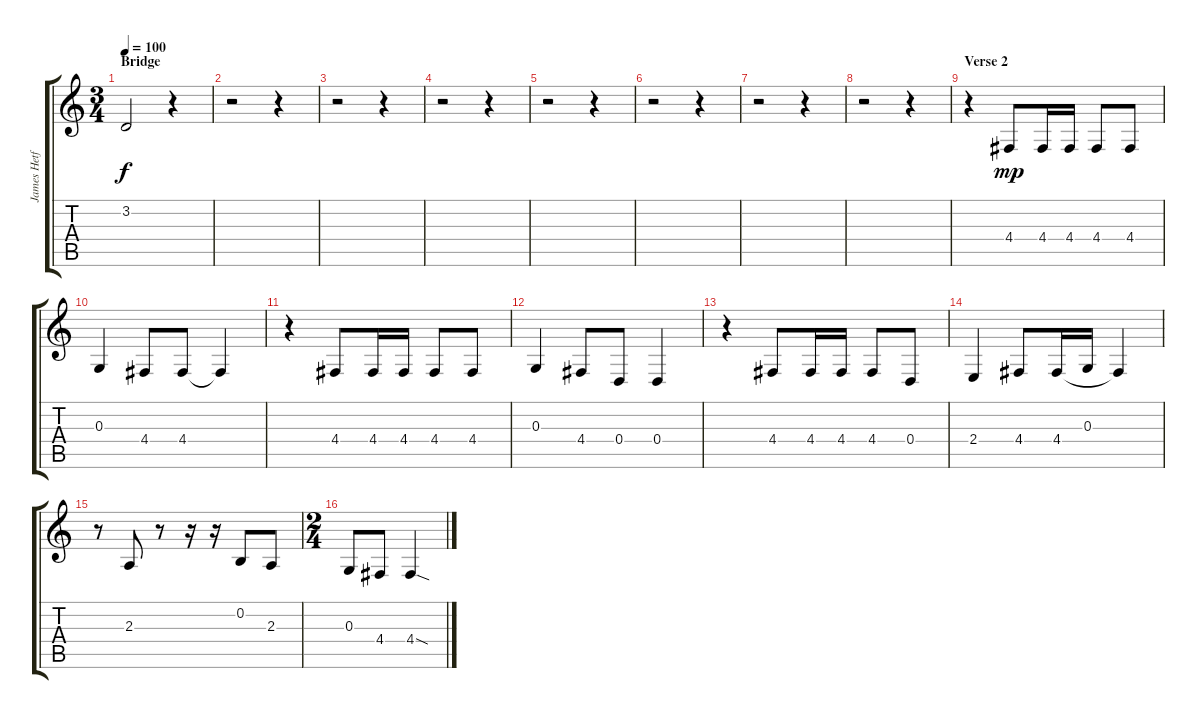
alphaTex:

\track ("James Hetfield (voice)" "James Hetf") {instrument choiraahs}
\staff {score tabs}
\tuning (E4 B3 G3 D3 A2 E2) {hide}
\ts (3 4)
\section ("" "Bridge")
\tempo 100
\clef g2
\ks c
3.2.2{dy f} r.4{volume 16} |
r.2 r.4 |
r.2 r.4 |
r.2 r.4 |
r.2 r.4 |
r.2 r.4 |
r.2 r.4 |
r.2{volume 16} r.4 |
\section ("" "Verse 2")
r.4 4.4.8{dy mp} 4.4.16 4.4.16 4.4.8 4.4.8 |
0.3.4 4.4.8 4.4.8 4.4{t}.4 |
r.4 4.4.8 4.4.16 4.4.16 4.4.8 4.4.8 |
0.3.4 4.4.8 0.4.8 0.4.4 |
r.4 4.4.8 4.4.16 4.4.16 4.4.8 0.4.8 |
2.4.4 4.4.8 4.4.16 0.3.16 4.4{t}.4 |
r.8 2.3.8 r.8 r.16 r.16 0.2.8 2.3.8 |
\ts (2 4)
0.3.8 4.4.8 4.4{sod}.4
